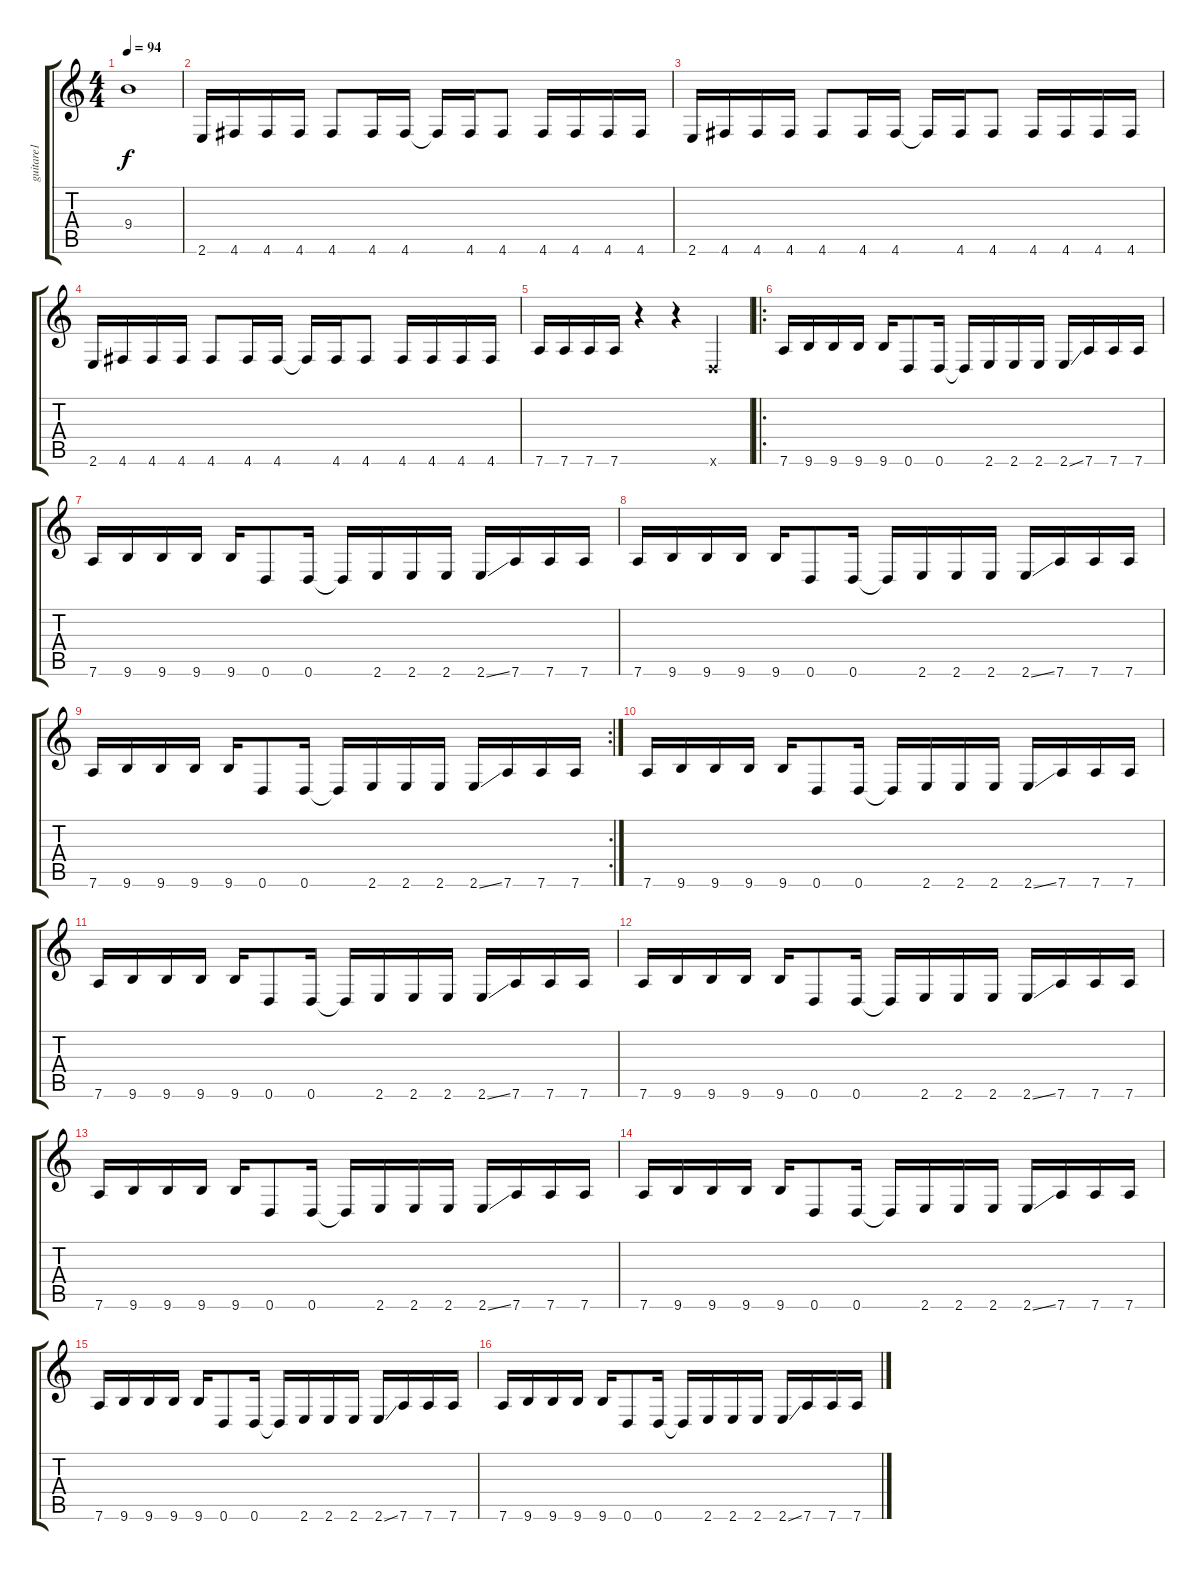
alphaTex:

\track ("guitare1" "guitare1") {instrument distortionguitar}
\staff {score tabs}
\tuning (E4 B3 G3 D3 A2 D2) {hide}
\ts (4 4)
\tempo 94
\clef g2
\ks c
9.4{t}.1{dy f} |
2.6.16 4.6.16 4.6.16 4.6.16 4.6.8 4.6.16 4.6.16 4.6{t}.16 4.6.16 4.6.8 4.6.16 4.6.16 4.6.16 4.6.16 |
2.6.16 4.6.16 4.6.16 4.6.16 4.6.8 4.6.16 4.6.16 4.6{t}.16 4.6.16 4.6.8 4.6.16 4.6.16 4.6.16 4.6.16 |
2.6.16 4.6.16 4.6.16 4.6.16 4.6.8 4.6.16 4.6.16 4.6{t}.16 4.6.16 4.6.8 4.6.16 4.6.16 4.6.16 4.6.16 |
7.6.16 7.6.16 7.6.16 7.6.16 r.4 r.4 0.6{x}.4 |
\ro
7.6.16 9.6.16 9.6.16 9.6.16 9.6.16 0.6.8 0.6.16 0.6{t}.16 2.6.16 2.6.16 2.6.16 2.6{ss}.16 7.6.16 7.6.16 7.6.16 |
7.6.16 9.6.16 9.6.16 9.6.16 9.6.16 0.6.8 0.6.16 0.6{t}.16 2.6.16 2.6.16 2.6.16 2.6{ss}.16 7.6.16 7.6.16 7.6.16 |
7.6.16 9.6.16 9.6.16 9.6.16 9.6.16 0.6.8 0.6.16 0.6{t}.16 2.6.16 2.6.16 2.6.16 2.6{ss}.16 7.6.16 7.6.16 7.6.16 |
\rc 2
7.6.16 9.6.16 9.6.16 9.6.16 9.6.16 0.6.8 0.6.16 0.6{t}.16 2.6.16 2.6.16 2.6.16 2.6{ss}.16 7.6.16 7.6.16 7.6.16 |
7.6.16 9.6.16 9.6.16 9.6.16 9.6.16 0.6.8 0.6.16 0.6{t}.16 2.6.16 2.6.16 2.6.16 2.6{ss}.16 7.6.16 7.6.16 7.6.16 |
7.6.16 9.6.16 9.6.16 9.6.16 9.6.16 0.6.8 0.6.16 0.6{t}.16 2.6.16 2.6.16 2.6.16 2.6{ss}.16 7.6.16 7.6.16 7.6.16 |
7.6.16 9.6.16 9.6.16 9.6.16 9.6.16 0.6.8 0.6.16 0.6{t}.16 2.6.16 2.6.16 2.6.16 2.6{ss}.16 7.6.16 7.6.16 7.6.16 |
7.6.16 9.6.16 9.6.16 9.6.16 9.6.16 0.6.8 0.6.16 0.6{t}.16 2.6.16 2.6.16 2.6.16 2.6{ss}.16 7.6.16 7.6.16 7.6.16 |
7.6.16 9.6.16 9.6.16 9.6.16 9.6.16 0.6.8 0.6.16 0.6{t}.16 2.6.16 2.6.16 2.6.16 2.6{ss}.16 7.6.16 7.6.16 7.6.16 |
7.6.16 9.6.16 9.6.16 9.6.16 9.6.16 0.6.8 0.6.16 0.6{t}.16 2.6.16 2.6.16 2.6.16 2.6{ss}.16 7.6.16 7.6.16 7.6.16 |
7.6.16 9.6.16 9.6.16 9.6.16 9.6.16 0.6.8 0.6.16 0.6{t}.16 2.6.16 2.6.16 2.6.16 2.6{ss}.16 7.6.16 7.6.16 7.6.16
